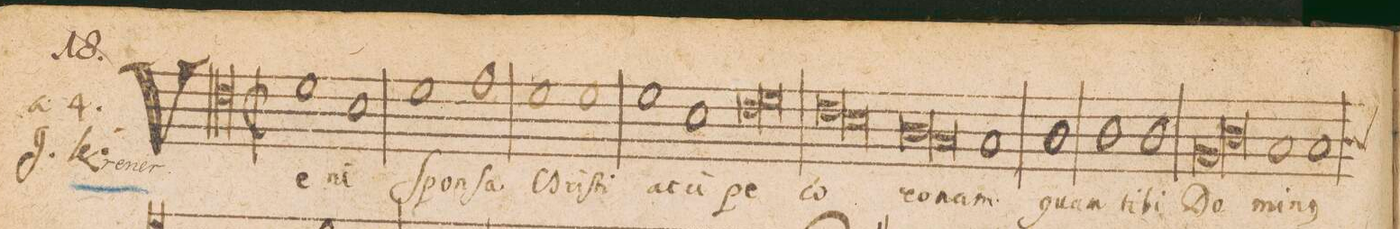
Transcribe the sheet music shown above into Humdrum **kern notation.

**kern	**text
*I"[TENOR.]	*
*clefC4	*
*k[]	*
*M2/1	*
1d\	Ve-
1B\	-ni
=2-	=2-
1d\	Spon-
1e\	-ſa
=3-	=3-
1d\	Chriſ-
1d\	-ti
=4-	=4-
1d\	ac-
1B\	-ci-
=5-	=5-
*lig	*
1c\	-pe
1d\	.
*Xlig	*
=6-	=6-
*lig	*
1c\	co-
1B\	.
*Xlig	*
=7-	=7-
*lig	*
1A\	-ro-
1G/	.
*Xlig	*
=8-	=8-
1G/	-nam
1A\	quam
=9-	=9-
1A\	ti-
1A\	-bi
=10-	=10-
*lig	*
1F/	Do-
1A\	.
*Xlig	*
=11-	=11-
1G/	-mi-
*custos:a	*
1G/	-n(us)
=12-	=12-
*-	*-
